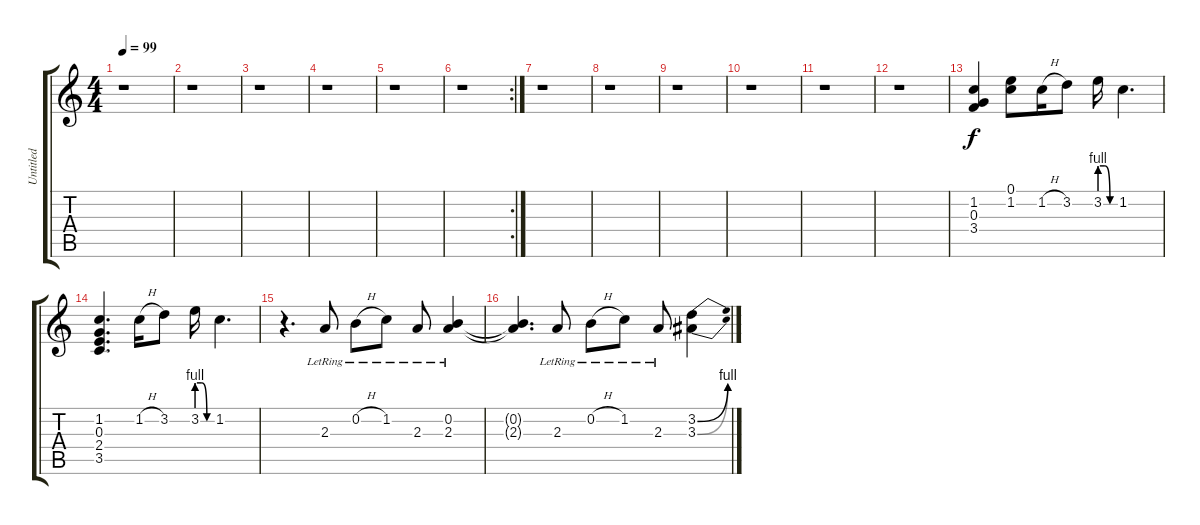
\track ("Untitled" "Untitled") {instrument acousticguitarnylon}
\staff {score tabs}
\tuning (E4 B3 G3 D3 A2 E2) {hide}
\ts (4 4)
\tempo 99
\clef g2
\ks c
r.1{dy f} |
r.1 |
r.1 |
r.1 |
r.1 |
\rc 2
r.1 |
r.1 |
r.1 |
r.1 |
r.1 |
r.1 |
r.1 |
(1.2 0.3 3.4).4 (0.1 1.2).8 1.2{h}.16 3.2.8 3.2{be (custom 0 4 20 4 40 0 60 0)}.16 1.2.4{d} |
(1.2 0.3 2.4 3.5).4{d} 1.2{h}.16 3.2.8 3.2{be (custom 0 4 20 4 40 0 60 0)}.16 1.2.4{d} |
r.4{d} 2.3{lr}.8 0.2{h lr}.8 1.2{lr}.8 2.3{lr}.8 (0.2{lr} 2.3{lr}).4 |
(0.2{t} 2.3{t}).4{d} 2.3{lr}.8 0.2{h lr}.8 1.2{lr}.8 2.3{lr}.8 (3.2{be (bend 0 0 60 4)} 3.3{be (bend 0 0 60 4)}).4
